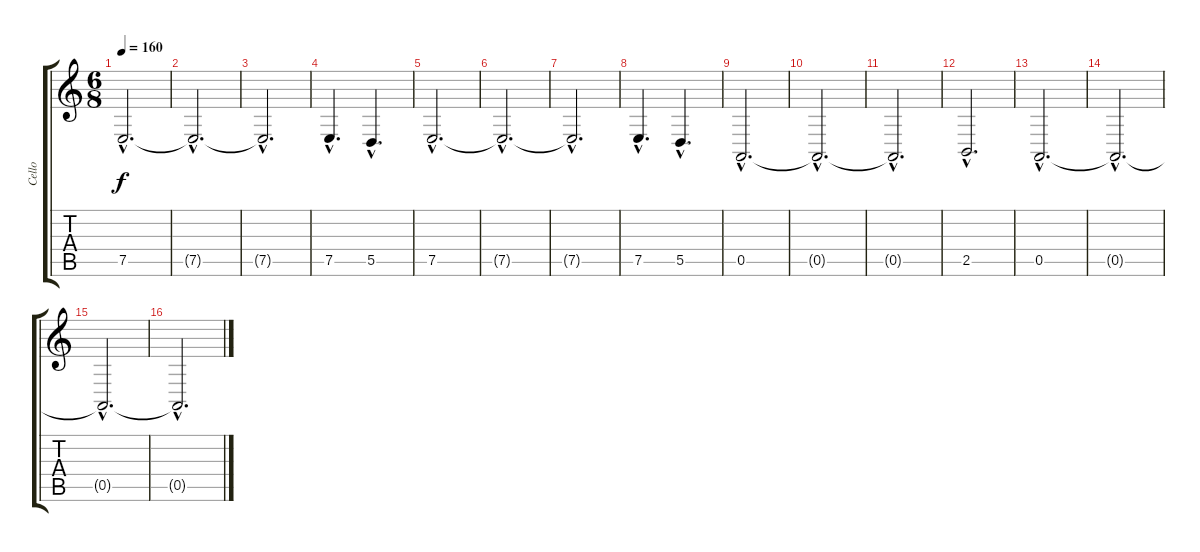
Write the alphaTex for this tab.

\track ("Cello" "Cello") {instrument cello}
\staff {score tabs}
\tuning (E4 B3 G3 D3 A2 E2) {hide}
\ts (6 8)
\tempo 160
\clef g2
\ks c
7.5{hac}.2{d dy f} |
7.5{hac t}.2{d} |
7.5{hac t}.2{d} |
7.5{hac}.4{d} 5.5{hac}.4{d} |
7.5{hac}.2{d} |
7.5{hac t}.2{d} |
7.5{hac t}.2{d} |
7.5{hac}.4{d} 5.5{hac}.4{d} |
0.5{hac}.2{d} |
0.5{hac t}.2{d} |
0.5{hac t}.2{d} |
2.5{hac}.2{d} |
0.5{hac}.2{d} |
0.5{hac t}.2{d} |
0.5{hac t}.2{d} |
0.5{hac t}.2{d}
